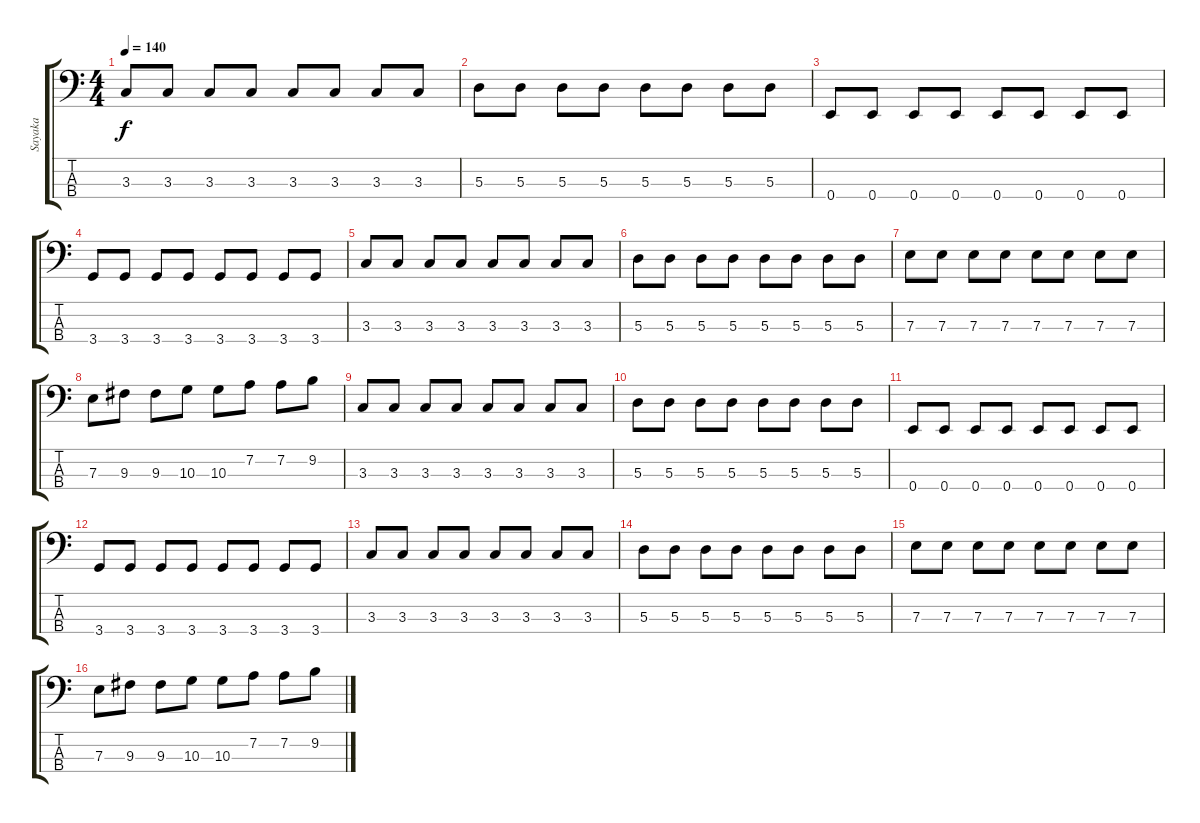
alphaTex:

\track ("Sayaka" "Sayaka") {instrument electricbasspick}
\staff {score tabs}
\tuning (G2 D2 A1 E1) {hide}
\ts (4 4)
\tempo 140
\clef f4
\ks c
3.3.8{dy f} 3.3.8 3.3.8 3.3.8 3.3.8 3.3.8 3.3.8 3.3.8 |
5.3.8 5.3.8 5.3.8 5.3.8 5.3.8 5.3.8 5.3.8 5.3.8 |
0.4.8 0.4.8 0.4.8 0.4.8 0.4.8 0.4.8 0.4.8 0.4.8 |
3.4.8 3.4.8 3.4.8 3.4.8 3.4.8 3.4.8 3.4.8 3.4.8 |
3.3.8 3.3.8 3.3.8 3.3.8 3.3.8 3.3.8 3.3.8 3.3.8 |
5.3.8 5.3.8 5.3.8 5.3.8 5.3.8 5.3.8 5.3.8 5.3.8 |
7.3.8 7.3.8 7.3.8 7.3.8 7.3.8 7.3.8 7.3.8 7.3.8 |
7.3.8 9.3.8 9.3.8 10.3.8 10.3.8 7.2.8 7.2.8 9.2.8 |
3.3.8 3.3.8 3.3.8 3.3.8 3.3.8 3.3.8 3.3.8 3.3.8 |
5.3.8 5.3.8 5.3.8 5.3.8 5.3.8 5.3.8 5.3.8 5.3.8 |
0.4.8 0.4.8 0.4.8 0.4.8 0.4.8 0.4.8 0.4.8 0.4.8 |
3.4.8 3.4.8 3.4.8 3.4.8 3.4.8 3.4.8 3.4.8 3.4.8 |
3.3.8 3.3.8 3.3.8 3.3.8 3.3.8 3.3.8 3.3.8 3.3.8 |
5.3.8 5.3.8 5.3.8 5.3.8 5.3.8 5.3.8 5.3.8 5.3.8 |
7.3.8 7.3.8 7.3.8 7.3.8 7.3.8 7.3.8 7.3.8 7.3.8 |
7.3.8 9.3.8 9.3.8 10.3.8 10.3.8 7.2.8 7.2.8 9.2.8
